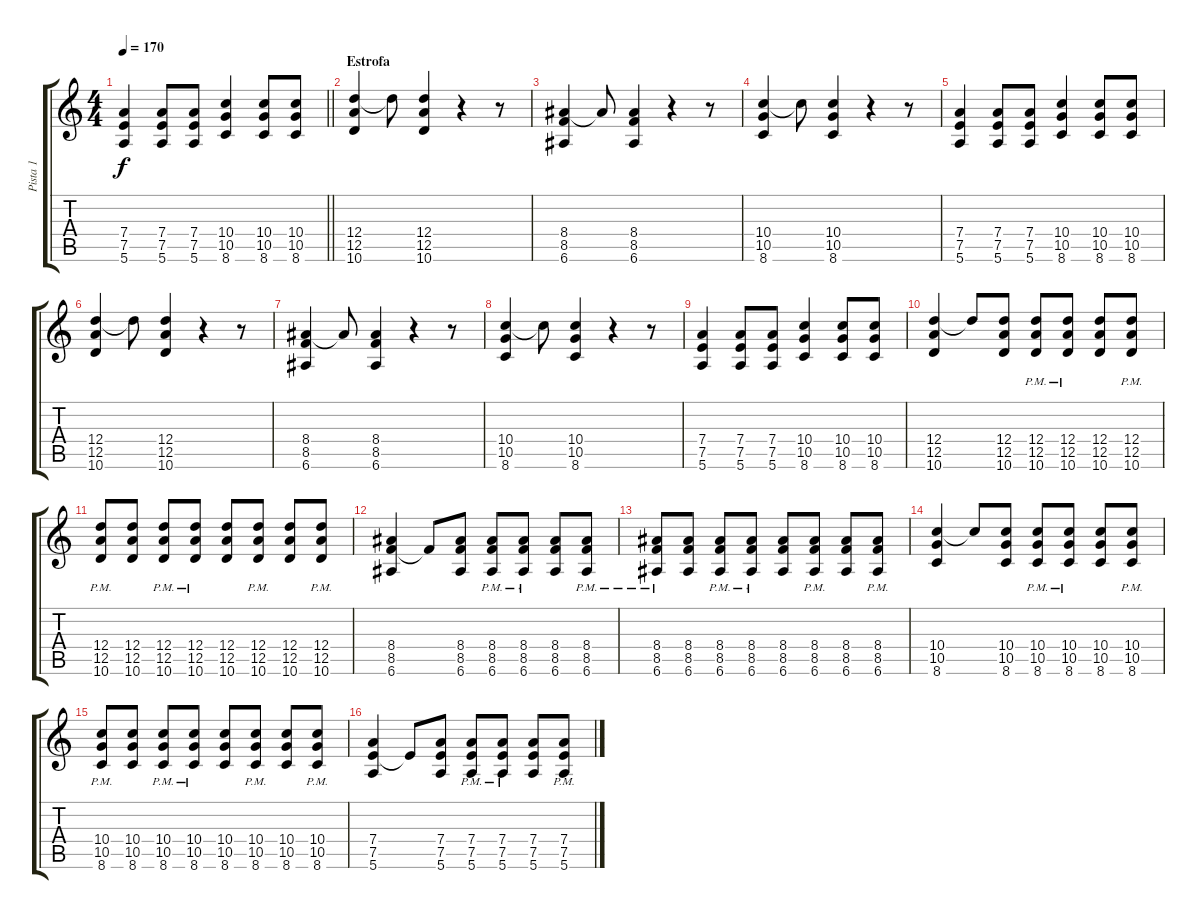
\track ("Pista 1" "Pista 1") {instrument overdrivenguitar}
\staff {score tabs}
\tuning (E4 B3 G3 D3 A2 E2) {hide}
\ts (4 4)
\tempo 170
\clef g2
\barLineRight lightlight
\ks c
(7.4 7.5 5.6).4{dy f} (7.4 7.5 5.6).8 (7.4 7.5 5.6).8 (10.4 10.5 8.6).4 (10.4 10.5 8.6).8 (10.4 10.5 8.6).8 |
\section ("" "Estrofa ")
(12.4 12.5 10.6).4 12.4{t}.8 (12.4 12.5 10.6).4 r.4 r.8 |
(8.4 8.5 6.6).4 8.4{t}.8 (8.4 8.5 6.6).4 r.4 r.8 |
(10.4 10.5 8.6).4 10.4{t}.8 (10.4 10.5 8.6).4 r.4 r.8 |
(7.4 7.5 5.6).4 (7.4 7.5 5.6).8 (7.4 7.5 5.6).8 (10.4 10.5 8.6).4 (10.4 10.5 8.6).8 (10.4 10.5 8.6).8 |
(12.4 12.5 10.6).4 12.4{t}.8 (12.4 12.5 10.6).4 r.4 r.8 |
(8.4 8.5 6.6).4 8.4{t}.8 (8.4 8.5 6.6).4 r.4 r.8 |
(10.4 10.5 8.6).4 10.4{t}.8 (10.4 10.5 8.6).4 r.4 r.8 |
(7.4 7.5 5.6).4 (7.4 7.5 5.6).8 (7.4 7.5 5.6).8 (10.4 10.5 8.6).4 (10.4 10.5 8.6).8 (10.4 10.5 8.6).8 |
(12.4 12.5 10.6).4 12.4{t}.8 (12.4 12.5 10.6).8 (12.4{pm} 12.5{pm} 10.6{pm}).8 (12.4{pm} 12.5{pm} 10.6{pm}).8 (12.4 12.5 10.6).8 (12.4{pm} 12.5{pm} 10.6{pm}).8 |
(12.4{pm} 12.5{pm} 10.6{pm}).8 (12.4 12.5 10.6).8 (12.4{pm} 12.5{pm} 10.6{pm}).8 (12.4{pm} 12.5{pm} 10.6{pm}).8 (12.4 12.5 10.6).8 (12.4{pm} 12.5{pm} 10.6{pm}).8 (12.4 12.5 10.6).8 (12.4{pm} 12.5 10.6).8 |
(8.4 8.5 6.6).4 8.5{t}.8 (8.4 8.5 6.6).8 (8.4{pm} 8.5{pm} 6.6{pm}).8 (8.4{pm} 8.5{pm} 6.6{pm}).8 (8.4 8.5 6.6).8 (8.4{pm} 8.5{pm} 6.6{pm}).8 |
(8.4{pm} 8.5{pm} 6.6{pm}).8 (8.4 8.5 6.6).8 (8.4{pm} 8.5{pm} 6.6{pm}).8 (8.4{pm} 8.5{pm} 6.6{pm}).8 (8.4 8.5 6.6).8 (8.4{pm} 8.5{pm} 6.6{pm}).8 (8.4 8.5 6.6).8 (8.4{pm} 8.5{pm} 6.6{pm}).8 |
(10.4 10.5 8.6).4 10.4{t}.8 (10.4 10.5 8.6).8 (10.4{pm} 10.5{pm} 8.6{pm}).8 (10.4{pm} 10.5{pm} 8.6{pm}).8 (10.4 10.5 8.6).8 (10.4{pm} 10.5{pm} 8.6{pm}).8 |
(10.4{pm} 10.5{pm} 8.6{pm}).8 (10.4 10.5 8.6).8 (10.4{pm} 10.5{pm} 8.6{pm}).8 (10.4{pm} 10.5{pm} 8.6{pm}).8 (10.4 10.5 8.6).8 (10.4{pm} 10.5{pm} 8.6{pm}).8 (10.4 10.5 8.6).8 (10.4{pm} 10.5{pm} 8.6{pm}).8 |
(7.4 7.5 5.6).4 7.5{t}.8 (7.4 7.5 5.6).8 (7.4{pm} 7.5{pm} 5.6{pm}).8 (7.4{pm} 7.5{pm} 5.6{pm}).8 (7.4 7.5 5.6).8 (7.4{pm} 7.5{pm} 5.6{pm}).8
